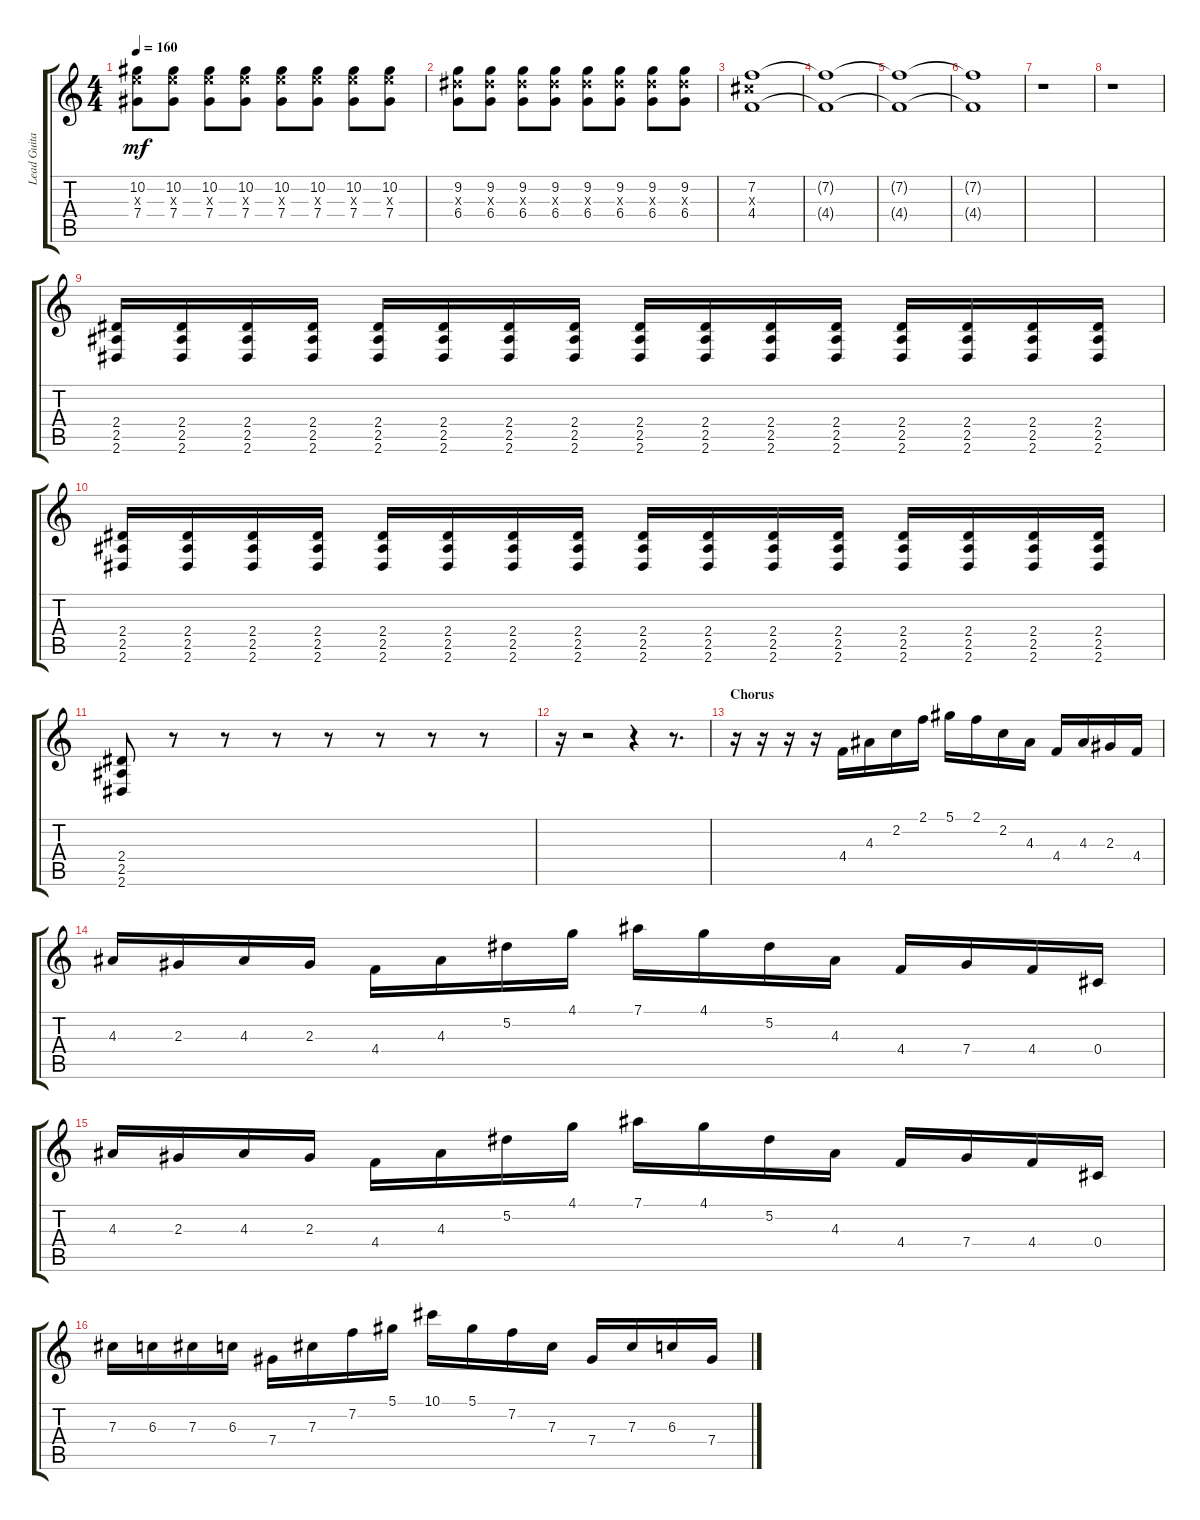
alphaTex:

\track ("Lead Guitar" "Lead Guita") {instrument distortionguitar}
\staff {score tabs}
\tuning (Eb4 Bb3 Gb3 Db3 Ab2 Db2) {hide}
\ts (4 4)
\tempo 160
\clef g2
\ks c
(10.2 10.3{x} 7.4).8{dy mf} (10.2 10.3{x} 7.4).8 (10.2 10.3{x} 7.4).8 (10.2 10.3{x} 7.4).8 (10.2 10.3{x} 7.4).8 (10.2 10.3{x} 7.4).8 (10.2 10.3{x} 7.4).8 (10.2 10.3{x} 7.4).8 |
(9.2 9.3{x} 6.4).8 (9.2 9.3{x} 6.4).8 (9.2 9.3{x} 6.4).8 (9.2 9.3{x} 6.4).8 (9.2 9.3{x} 6.4).8 (9.2 9.3{x} 6.4).8 (9.2 9.3{x} 6.4).8 (9.2 9.3{x} 6.4).8 |
(7.2 7.3{x} 4.4).1 |
(7.2{t} 4.4{t}).1 |
(7.2{t} 4.4{t}).1 |
(7.2{t} 4.4{t}).1 |
r.1 |
r.1 |
(2.4 2.5 2.6).16 (2.4 2.5 2.6).16 (2.4 2.5 2.6).16 (2.4 2.5 2.6).16 (2.4 2.5 2.6).16 (2.4 2.5 2.6).16 (2.4 2.5 2.6).16 (2.4 2.5 2.6).16 (2.4 2.5 2.6).16 (2.4 2.5 2.6).16 (2.4 2.5 2.6).16 (2.4 2.5 2.6).16 (2.4 2.5 2.6).16 (2.4 2.5 2.6).16 (2.4 2.5 2.6).16 (2.4 2.5 2.6).16 |
(2.4 2.5 2.6).16 (2.4 2.5 2.6).16 (2.4 2.5 2.6).16 (2.4 2.5 2.6).16 (2.4 2.5 2.6).16 (2.4 2.5 2.6).16 (2.4 2.5 2.6).16 (2.4 2.5 2.6).16 (2.4 2.5 2.6).16 (2.4 2.5 2.6).16 (2.4 2.5 2.6).16 (2.4 2.5 2.6).16 (2.4 2.5 2.6).16 (2.4 2.5 2.6).16 (2.4 2.5 2.6).16 (2.4 2.5 2.6).16 |
(2.4 2.5 2.6).8 r.8 r.8 r.8 r.8 r.8 r.8 r.8 |
r.16 r.2 r.4 r.8{d} |
\section ("" "Chorus")
r.16 r.16 r.16 r.16 4.4.16 4.3.16 2.2.16 2.1.16 5.1.16 2.1.16 2.2.16 4.3.16 4.4.16 4.3.16 2.3.16 4.4.16 |
4.3.16 2.3.16 4.3.16 2.3.16 4.4.16 4.3.16 5.2.16 4.1.16 7.1.16 4.1.16 5.2.16 4.3.16 4.4.16 7.4.16 4.4.16 0.4.16 |
4.3.16 2.3.16 4.3.16 2.3.16 4.4.16 4.3.16 5.2.16 4.1.16 7.1.16 4.1.16 5.2.16 4.3.16 4.4.16 7.4.16 4.4.16 0.4.16 |
7.3.16 6.3.16 7.3.16 6.3.16 7.4.16 7.3.16 7.2.16 5.1.16 10.1.16 5.1.16 7.2.16 7.3.16 7.4.16 7.3.16 6.3.16 7.4.16
